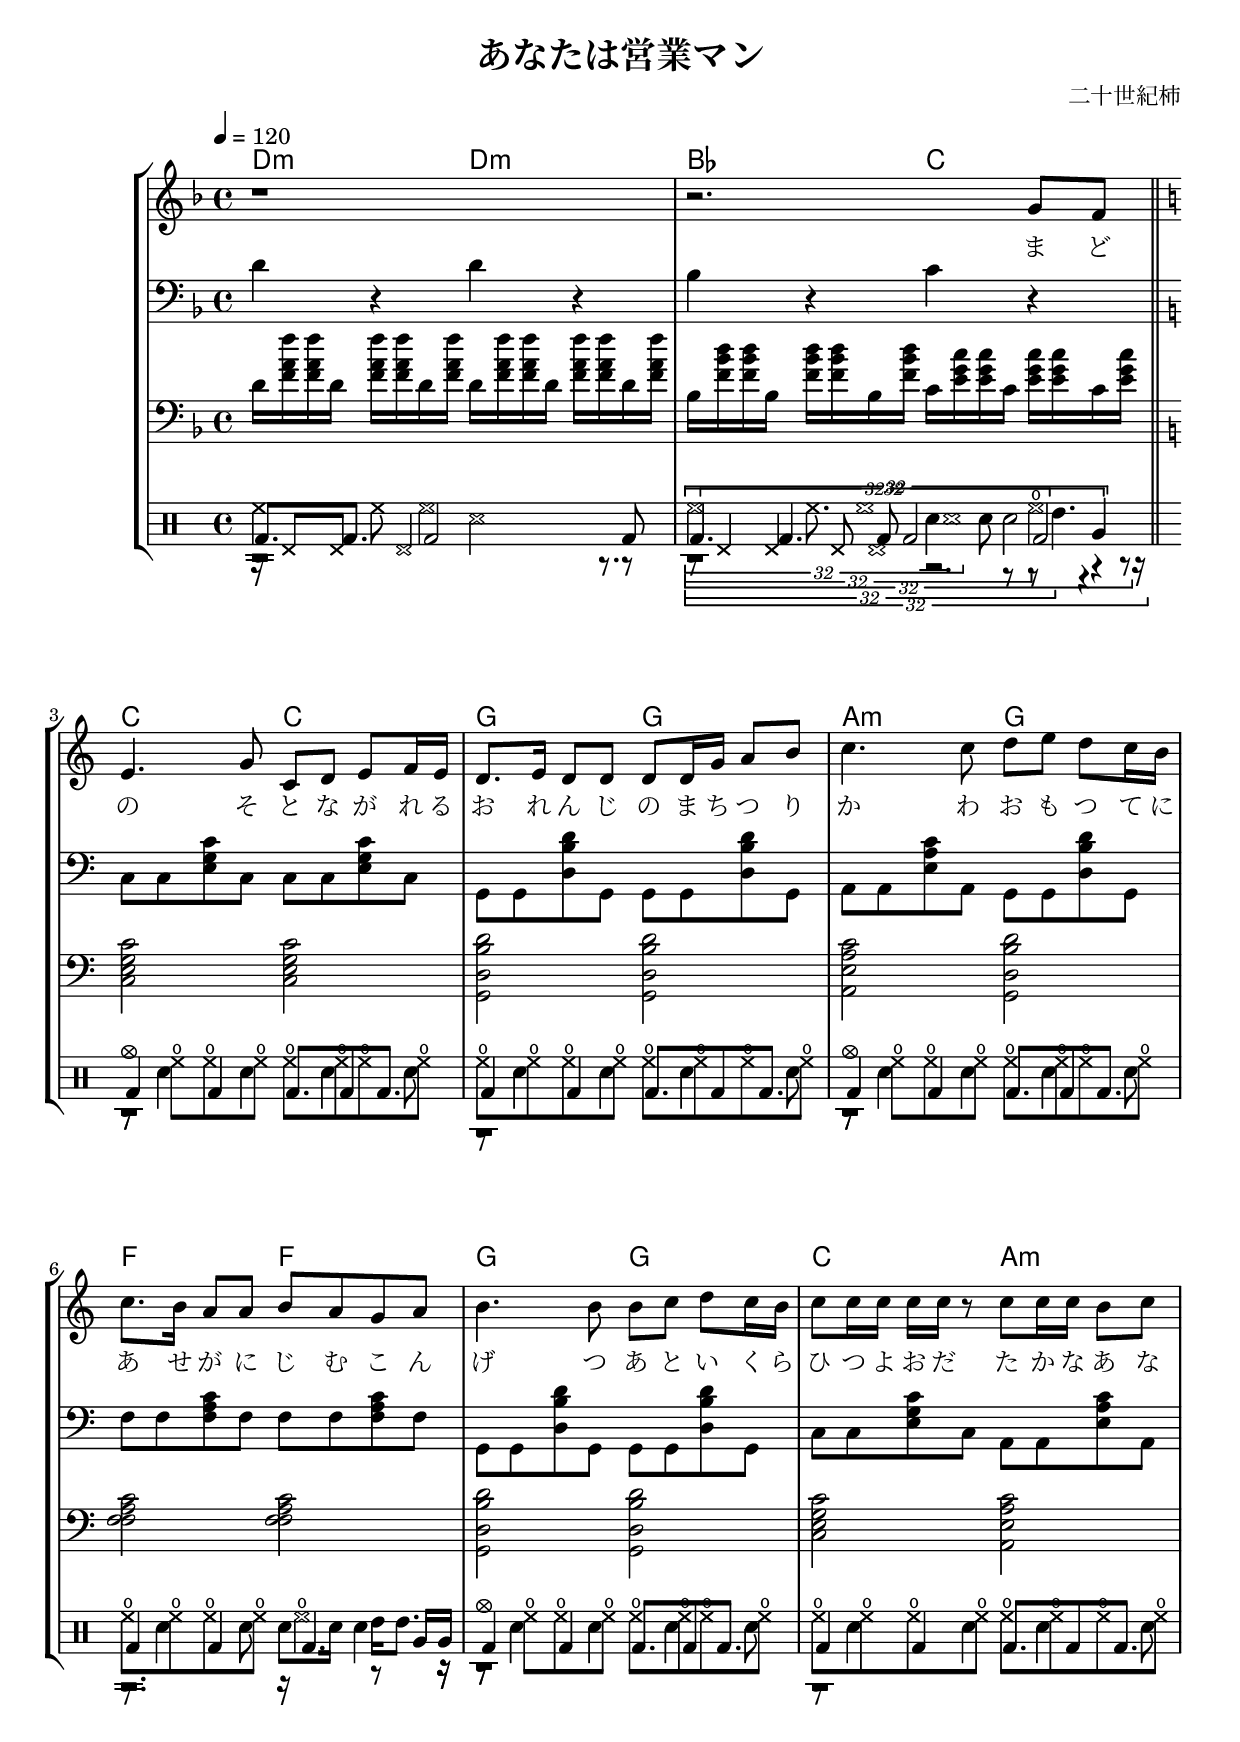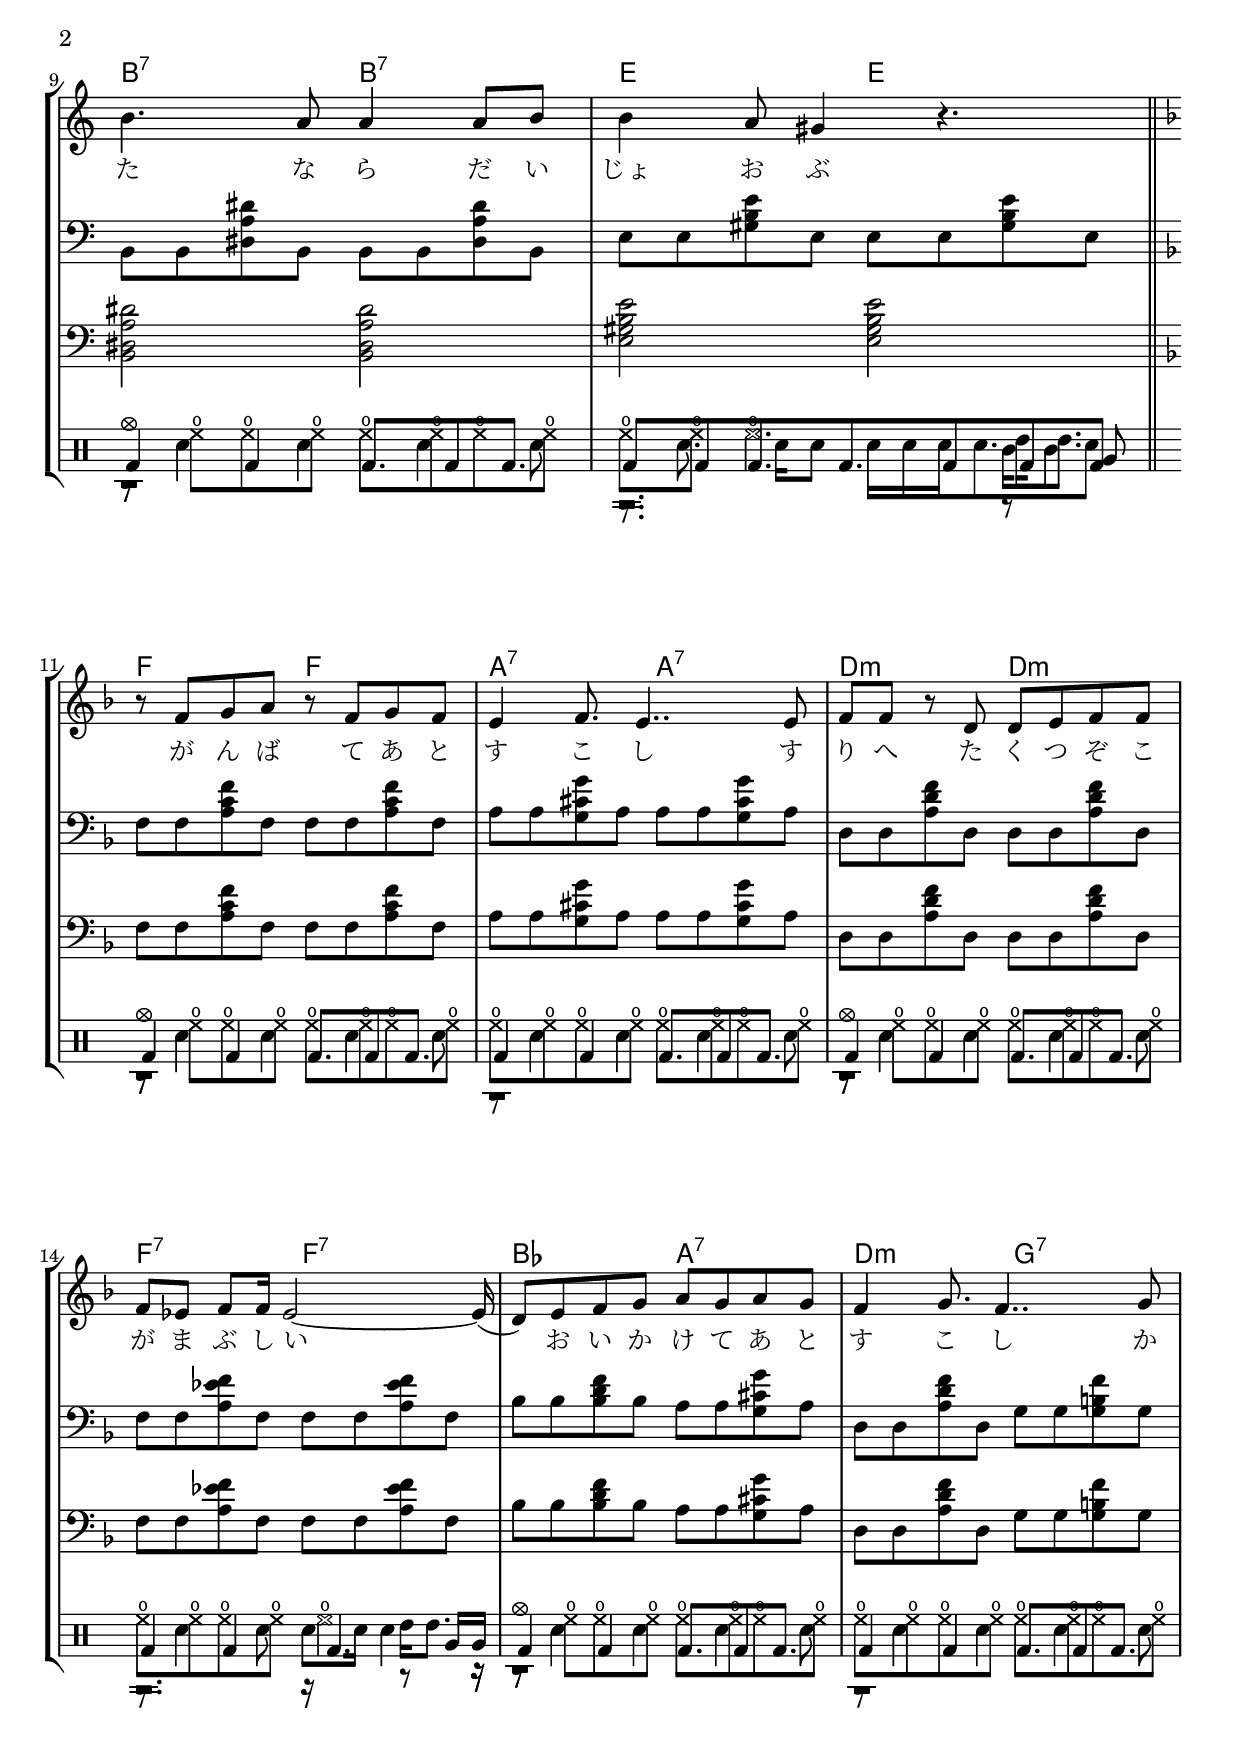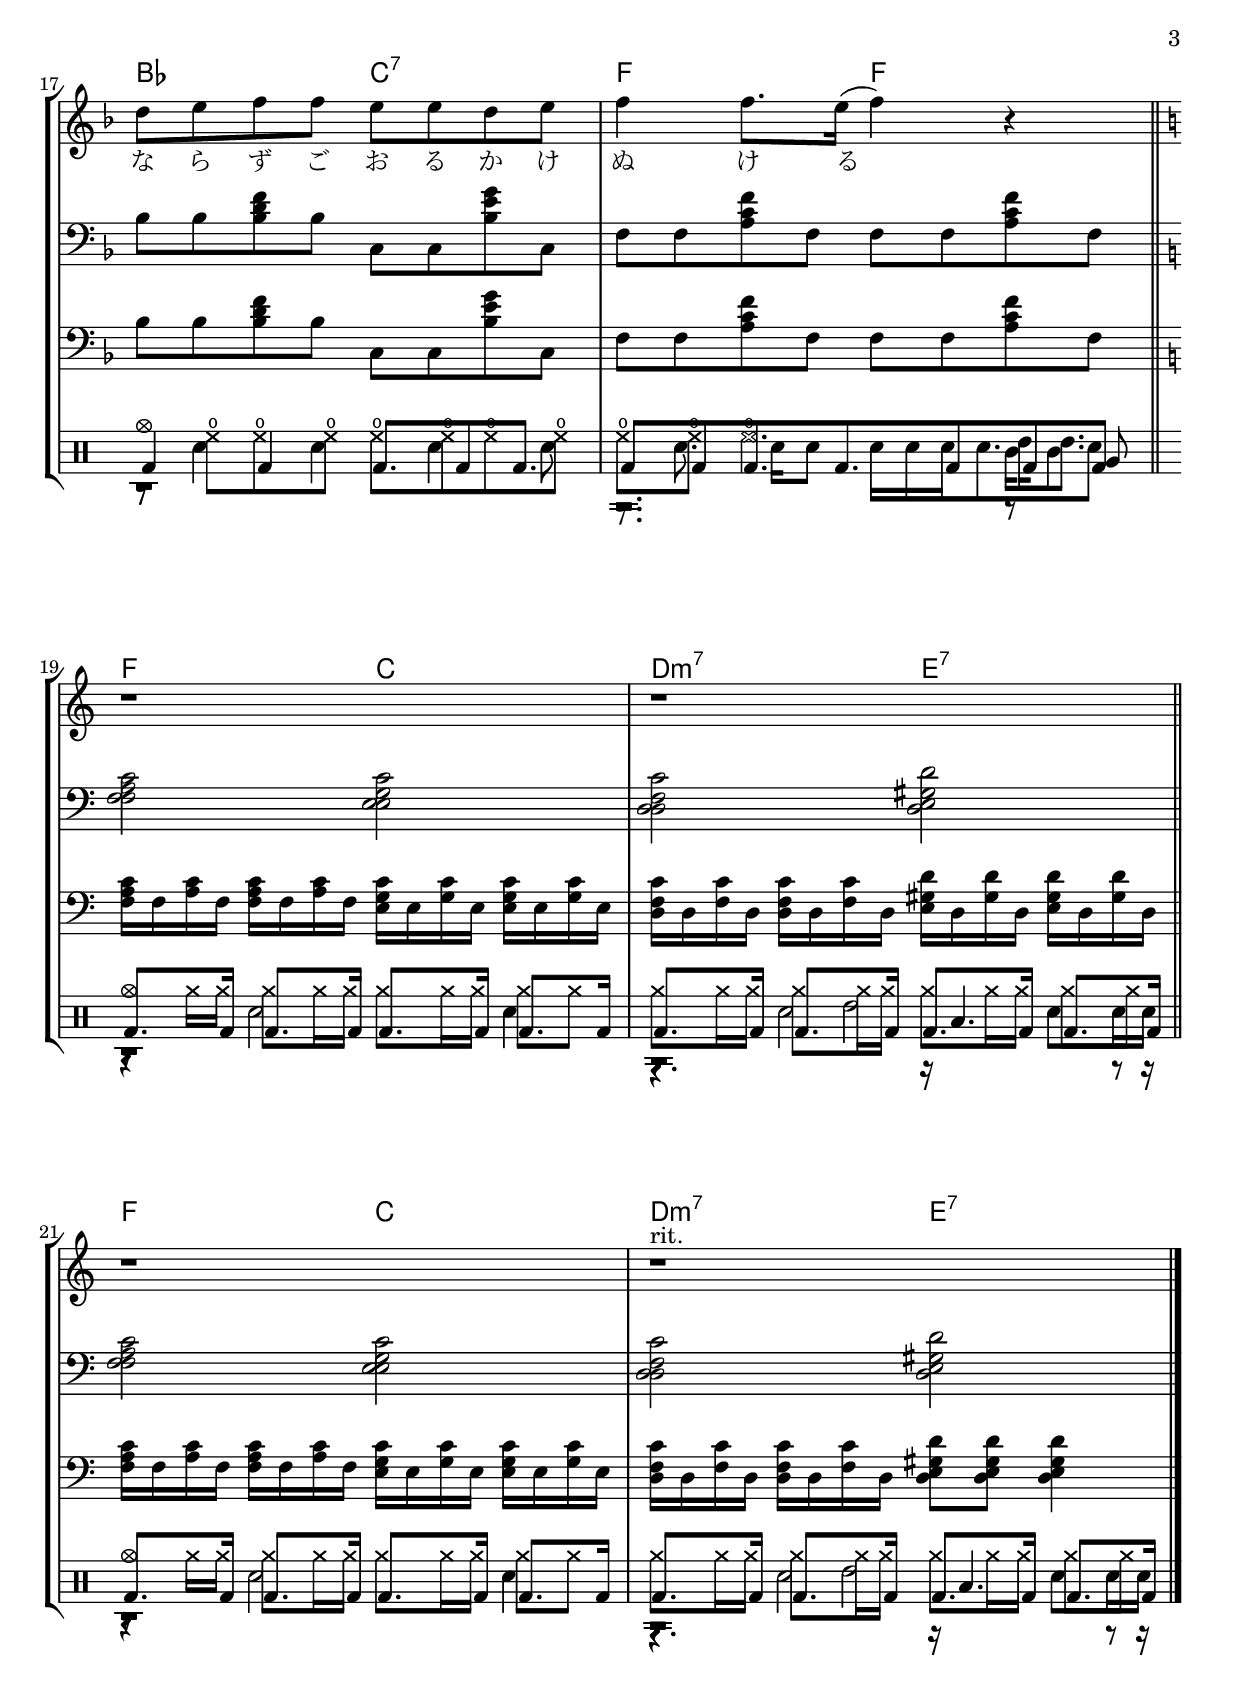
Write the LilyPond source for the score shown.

\version "2.12.1"

\header {
	title = \markup {あなたは営業マン}
	composer = \markup \center-column {二十世紀柿}
}

harmony = \chordmode {
	d2:m d:m bes c 

	c c g g a:m g f f g g c a:m b:7 b:7 e e 

	f f a:7 a:7 d:m d:m f:7 f:7 bes a:7 d:m g:7 bes c:7 f f 

	f c d:min7 e:7 

	f c d:min7 e:7 
}

melody = {
	\key f \major
	\tempo 4 = 120
	r1 | r2. 
	\set Staff.midiInstrument = #"fss0.35"
	g'8  f'8 
		\key c \major
e'4.  g'8  c'8  d'8  e'8  f'16  e'16 
	d'8.  e'16  d'8  d'8  d'8  d'16  g'16  a'8  b'8 
	c''4.  c''8  d''8  e''8  d''8  c''16  b'16 
	c''8.  b'16  a'8  a'8  b'8  a'8  g'8  a'8 
	b'4.  b'8  b'8  c''8  d''8  c''16  b'16 
	c''8  c''16  c''16  c''16  c''16  r8  c''8  c''16  c''16  b'8  c''8 
	b'4.  a'8  a'4  a'8  b'8 
	b'4  a'8  gis'4  	r4. 	\set Staff.midiInstrument = #"fss0.35"
		\key f \major
r8 f'8  g'8  a'8  r8  f'8  g'8  f'8 
	e'4  f'8.  e'4..  e'8 
	f'8  f'8  r8  d'8  d'8  e'8  f'8  f'8 
	f'8  es'8  f'8  f'16  es'2~es'16 
	(d'8)  e'8  f'8  g'8  a'8  g'8  a'8  g'8 
	f'4  g'8.  f'4..  g'8 
	d''8  e''8  f''8  f''8  e''8  e''8  d''8  e''8 
	f''4  f''8.  e''16  (f''4)  	r4 	\key c \major
	r1 | r1   
	r1 | r1^"rit." \bar "|."
}

words = \lyricmode {
	
	ま  ど  の  そ  と  な  が  れ  る  お  れ  ん  じ  の  ま  ち  つ  り  か  わ  お  も  つ  て  に  あ  せ  が  に  じ  む  こ  ん  げ  つ  あ  と  い  く  ら  ひ  つ  よ  お  だ  た  か  な  あ  な  た  な  ら  だ  い  じょ  お  ぶ  
	が  ん  ば  て  あ  と  す  こ  し  す  り  へ  た  く  つ  ぞ  こ  が  ま  ぶ  し  い  お  い  か  け  て  あ  と  す  こ  し  か  な  ら  ず  ご  お  る  か  け  ぬ  け  る  
	
	
}

tempochange = {
	\tempo 4 = 120
	r1 | r1 \bar "||"
	\tempo 4 = 120
	r1 | r1 | r1 | r1 | r1 | r1 | r1 | r1 \bar "||"
	\tempo 4 = 120
	r1 | r1 | r1 | r1 | r1 | r1 | r1 | r1 \bar "||"
	\tempo 4 = 120
	r1 | r1 \bar "||"
	\tempo 4 = 120
	r1 | \tempo 4 = 90 r2 \tempo 4 = 80 r2 \bar "|."
}

mainacc = {
	\clef bass
	\set Staff.midiInstrument = #"Drawbar Organ"
	\key f \major
	\tempo 4 = 120
	d'4 r4
	d'4 r4
	bes4 r4
	c'4 r4
	\bar "||"

	\set Staff.midiInstrument = #"Acoustic grand"
	\key c \major
	c8 c8 <e g c'>8 c8
	c8 c8 <e g c'>8 c8
	g,8 g,8 <d b d'>8 g,8
	g,8 g,8 <d b d'>8 g,8
	a,8 a,8 <e a c'>8 a,8
	g,8 g,8 <d b d'>8 g,8
	f8 f8 <f a c'>8 f8
	f8 f8 <f a c'>8 f8
	g,8 g,8 <d b d'>8 g,8
	g,8 g,8 <d b d'>8 g,8
	c8 c8 <e g c'>8 c8
	a,8 a,8 <e a c'>8 a,8
	b,8 b,8 <dis a dis'>8 b,8
	b,8 b,8 <dis a dis'>8 b,8
	e8 e8 <gis b e'>8 e8
	e8 e8 <gis b e'>8 e8
	\bar "||"

	\set Staff.midiInstrument = #"Acoustic grand"
	\key f \major
	f8 f8 <a c' f'>8 f8
	f8 f8 <a c' f'>8 f8
	a8 a8 <g cis' g'>8 a8
	a8 a8 <g cis' g'>8 a8
	d8 d8 <a d' f'>8 d8
	d8 d8 <a d' f'>8 d8
	f8 f8 <a es' f'>8 f8
	f8 f8 <a es' f'>8 f8
	bes8 bes8 <bes d' f'>8 bes8
	a8 a8 <g cis' g'>8 a8
	d8 d8 <a d' f'>8 d8
	g8 g8 <g b f'>8 g8
	bes8 bes8 <bes d' f'>8 bes8
	c8 c8 <bes e' g'>8 c8
	f8 f8 <a c' f'>8 f8
	f8 f8 <a c' f'>8 f8
	\bar "||"

	\set Staff.midiInstrument = #"Trombone"
	\key c \major
	<f f a c'>2
	<e e g c'>2
	<d d f c'>2
	<e d gis d'>2
	\bar "||"

	\set Staff.midiInstrument = #"Trombone"
	<f f a c'>2
	<e e g c'>2
	<d d f c'>2
	<e d gis d'>2
	\bar "|."
}

subacc = {
	\clef bass
	\set Staff.midiInstrument = #"Electric Grand"
	\key f \major
	\tempo 4 = 120
	d'16 <f' a' f''>16 <f' a' f''>16 d'16   <f' a' f''>16 <f' a' f''>16 d'16 <f' a' f''>16
	d'16 <f' a' f''>16 <f' a' f''>16 d'16   <f' a' f''>16 <f' a' f''>16 d'16 <f' a' f''>16
	bes16 <f' bes' d''>16 <f' bes' d''>16 bes16   <f' bes' d''>16 <f' bes' d''>16 bes16 <f' bes' d''>16
	c'16 <e' g' c''>16 <e' g' c''>16 c'16   <e' g' c''>16 <e' g' c''>16 c'16 <e' g' c''>16
	\bar "||"

	\set Staff.midiInstrument = #"Rock Organ"
	\key c \major
	<c e g c'>2
	<c e g c'>2
	<g, d b d'>2
	<g, d b d'>2
	<a, e a c'>2
	<g, d b d'>2
	<f f a c'>2
	<f f a c'>2
	<g, d b d'>2
	<g, d b d'>2
	<c e g c'>2
	<a, e a c'>2
	<b, dis a dis'>2
	<b, dis a dis'>2
	<e gis b e'>2
	<e gis b e'>2
	\bar "||"

	\set Staff.midiInstrument = #"Rock Organ"
	\key f \major
	f8 f8 <a c' f'>8 f8
	f8 f8 <a c' f'>8 f8
	a8 a8 <g cis' g'>8 a8
	a8 a8 <g cis' g'>8 a8
	d8 d8 <a d' f'>8 d8
	d8 d8 <a d' f'>8 d8
	f8 f8 <a es' f'>8 f8
	f8 f8 <a es' f'>8 f8
	bes8 bes8 <bes d' f'>8 bes8
	a8 a8 <g cis' g'>8 a8
	d8 d8 <a d' f'>8 d8
	g8 g8 <g b f'>8 g8
	bes8 bes8 <bes d' f'>8 bes8
	c8 c8 <bes e' g'>8 c8
	f8 f8 <a c' f'>8 f8
	f8 f8 <a c' f'>8 f8
	\bar "||"

	\set Staff.midiInstrument = #"Pad 2 (warm)"
	\key c \major
	<f a c'>16 f16 <a c'>16 f16   <f a c'>16 f16 <a c'>16 f16
	<e g c'>16 e16 <g c'>16 e16   <e g c'>16 e16 <g c'>16 e16
	<d f c'>16 d16 <f c'>16 d16   <d f c'>16 d16 <f c'>16 d16
	<e gis d'>16 d16 <gis d'>16 d16   <e gis d'>16 d16 <gis d'>16 d16
	\bar "||"

	\set Staff.midiInstrument = #"Pad 2 (warm)"
	<f a c'>16 f16 <a c'>16 f16   <f a c'>16 f16 <a c'>16 f16
	<e g c'>16 e16 <g c'>16 e16   <e g c'>16 e16 <g c'>16 e16
	<d f c'>16 d16 <f c'>16 d16   <d f c'>16 d16 <f c'>16 d16
	<e d gis d'>8 <e d gis d'>8 <e d gis d'>4
	\bar "|."
}

percA = {
	\drummode {
	hh4 hh8 hh2 r8  |\times 16/32{ hh2 hh8. hh1 r4 r16 } \bar "||"
	r8 hho8 hho8 hho8 hho8 hho8 hho8 hho8  |hho8 hho8 hho8 hho8 hho8 hho8 hho8 hho8  |r8 hho8 hho8 hho8 hho8 hho8 hho8 hho8  |hho8 hho8 hho8 hho8 hho2  |r8 hho8 hho8 hho8 hho8 hho8 hho8 hho8  |hho8 hho8 hho8 hho8 hho8 hho8 hho8 hho8  |r8 hho8 hho8 hho8 hho8 hho8 hho8 hho8  |hho8 hho8 hho2.  \bar "||"
	r8 hho8 hho8 hho8 hho8 hho8 hho8 hho8  |hho8 hho8 hho8 hho8 hho8 hho8 hho8 hho8  |r8 hho8 hho8 hho8 hho8 hho8 hho8 hho8  |hho8 hho8 hho8 hho8 hho2  |r8 hho8 hho8 hho8 hho8 hho8 hho8 hho8  |hho8 hho8 hho8 hho8 hho8 hho8 hho8 hho8  |r8 hho8 hho8 hho8 hho8 hho8 hho8 hho8  |hho8 hho8 hho2.  \bar "||"
	r8 cymr16 cymr16 cymr8 cymr16 cymr16 cymr8 cymr16 cymr16 cymr8 cymr8  |cymr8 cymr16 cymr16 cymr8 cymr16 cymr16 cymr8 cymr16 cymr16 cymr8 cymr8  \bar "||"
	r8 cymr16 cymr16 cymr8 cymr16 cymr16 cymr8 cymr16 cymr16 cymr8 cymr8  |cymr8 cymr16 cymr16 cymr8 cymr16 cymr16 cymr8 cymr16 cymr16 cymr8 cymr8  \bar "|."
	}
}

percB = {
	\drummode {
	r16 hhp8 hhp8 hhp2 r8.  |\times 16/32{ r8 hhp4 hhp4 hhp8 hhp1 r4 } \bar "||"
	r8 sn4 sn4 sn4 sn8  |r8 sn4 sn4 sn4 sn8  |r8 sn4 sn4 sn4 sn8  |r8 sn4 sn8 sn8 sn16 sn4 r16  |r8 sn4 sn4 sn4 sn8  |r8 sn4 sn4 sn4 sn8  |r8 sn4 sn4 sn4 sn8  |r8 sn8. sn16 sn8 sn16 sn16 sn16 sn8. sn8  \bar "||"
	r8 sn4 sn4 sn4 sn8  |r8 sn4 sn4 sn4 sn8  |r8 sn4 sn4 sn4 sn8  |r8 sn4 sn8 sn8 sn16 sn4 r16  |r8 sn4 sn4 sn4 sn8  |r8 sn4 sn4 sn4 sn8  |r8 sn4 sn4 sn4 sn8  |r8 sn8. sn16 sn8 sn16 sn16 sn16 sn8. sn8  \bar "||"
	r4 sn2 sn4  |r4 sn2 sn8 sn16 sn16  \bar "||"
	r4 sn2 sn4  |r4 sn2 sn8 sn16 sn16  \bar "|."
	}
}

percC = {
	\drummode {
	r1  |\times 16/32{ r1 r2 hho2 } \bar "||"
	bd4 bd4 bd8. bd8 bd8.  |bd4 bd4 bd8. bd8 bd8.  |bd4 bd4 bd8. bd8 bd8.  |bd4 bd4 r16 bd4. r16  |bd4 bd4 bd8. bd8 bd8.  |bd4 bd4 bd8. bd8 bd8.  |bd4 bd4 bd8. bd8 bd8.  |bd8 bd8 bd8. bd8. bd8 bd8 bd8  \bar "||"
	bd4 bd4 bd8. bd8 bd8.  |bd4 bd4 bd8. bd8 bd8.  |bd4 bd4 bd8. bd8 bd8.  |bd4 bd4 r16 bd4. r16  |bd4 bd4 bd8. bd8 bd8.  |bd4 bd4 bd8. bd8 bd8.  |bd4 bd4 bd8. bd8 bd8.  |bd8 bd8 bd8. bd8. bd8 bd8 bd8  \bar "||"
	bd8. bd16 bd8. bd16 bd8. bd16 bd8. bd16  |bd8. bd16 bd8. bd16 bd8. bd16 bd8. bd16  \bar "||"
	bd8. bd16 bd8. bd16 bd8. bd16 bd8. bd16  |bd8. bd16 bd8. bd16 bd8. bd16 bd8. bd16  \bar "|."
	}
}

percD = {
	\drummode {
	bd8. bd8. bd2 bd8  |\times 16/32{ bd4. bd4. bd8 bd2 r8 bd2 } \bar "||"
	cymc1  |r1  |cymc1  |r1  |cymc1  |r1  |cymc1  |r1  \bar "||"
	cymc1  |r1  |cymc1  |r1  |cymc1  |r1  |cymc1  |r1  \bar "||"
	r1  |r4. tommh2 r8  \bar "||"
	r1  |r4. tommh2 r8  \bar "|."
	}
}

percE = {
	\drummode {
	r2 ss2  |\times 16/32{ r1 ss1 } \bar "||"
	r1 |r1 |r1 |r2. tommh16 tommh8.  |r1 |r1 |r1 |r2. tommh16 tommh8.  \bar "||"
	r1 |r1 |r1 |r2. tommh16 tommh8.  |r1 |r1 |r1 |r2. tommh16 tommh8.  \bar "||"
	r1  |r2 r16 toml4. r16  \bar "||"
	r1  |r2 r16 toml4. r16  \bar "|."
	}
}

percF = {
	\drummode {
	r1 |\times 16/32{ r1 sn4 sn8 sn2 r8 } \bar "||"
	r1 |r1 |r1 |r2. r8 tomfh16 tomfh16  |r1 |r1 |r1 |r2. r8 tomfh8  \bar "||"
	r1 |r1 |r1 |r2. r8 tomfh16 tomfh16  |r1 |r1 |r1 |r2. r8 tomfh8  \bar "||"
	cymc1  |r1 \bar "||"
	cymc1  |r1 \bar "|."
	}
}

percG = {
	\drummode {
	r1 |r1 \bar "||"
	r1 |r1 |r1 |r1 |r1 |r1 |r1 |r2. tomml16 tomml8.  \bar "||"
	r1 |r1 |r1 |r1 |r1 |r1 |r1 |r2. tomml16 tomml8.  \bar "||"
	r1 | r1 \bar "||"
	r1 | r1 \bar "|."
	}
}

percH = {
	\drummode {
	r1 |\times 16/32{ r1 r2 r8 tommh4. } \bar "||"
	r1 | r1 | r1 | r1 | r1 | r1 | r1 | r1 \bar "||"
	r1 | r1 | r1 | r1 | r1 | r1 | r1 | r1 \bar "||"
	r1 | r1 \bar "||"
	r1 | r1 \bar "|."
	}
}

percI = {
	\drummode {
	r1 |\times 16/32{ r1 r2. tomfh4 } \bar "||"
	r1 | r1 | r1 | r1 | r1 | r1 | r1 | r1 \bar "||"
	r1 | r1 | r1 | r1 | r1 | r1 | r1 | r1 \bar "||"
	r1 | r1 \bar "||"
	r1 | r1 \bar "|."
	}
}

\score {
	<<
		\new StaffGroup <<
			\new ChordNames {\harmony}
			\new Voice = "melody" {\melody}
			\new Lyrics \lyricsto "melody" \words
			\new Staff = "mainacc" {\mainacc}
			\new Staff = "subacc" {\subacc}
			\new DrumStaff <<
				\new DrumVoice {\percA}
				\new DrumVoice {\percB}
				\new DrumVoice {\percC}
				\new DrumVoice {\percD}
				\new DrumVoice {\percE}
				\new DrumVoice {\percF}
				\new DrumVoice {\percG}
				\new DrumVoice {\percH}
				\new DrumVoice {\percI}
			>>
		>>
	>>
	\layout { }
}
